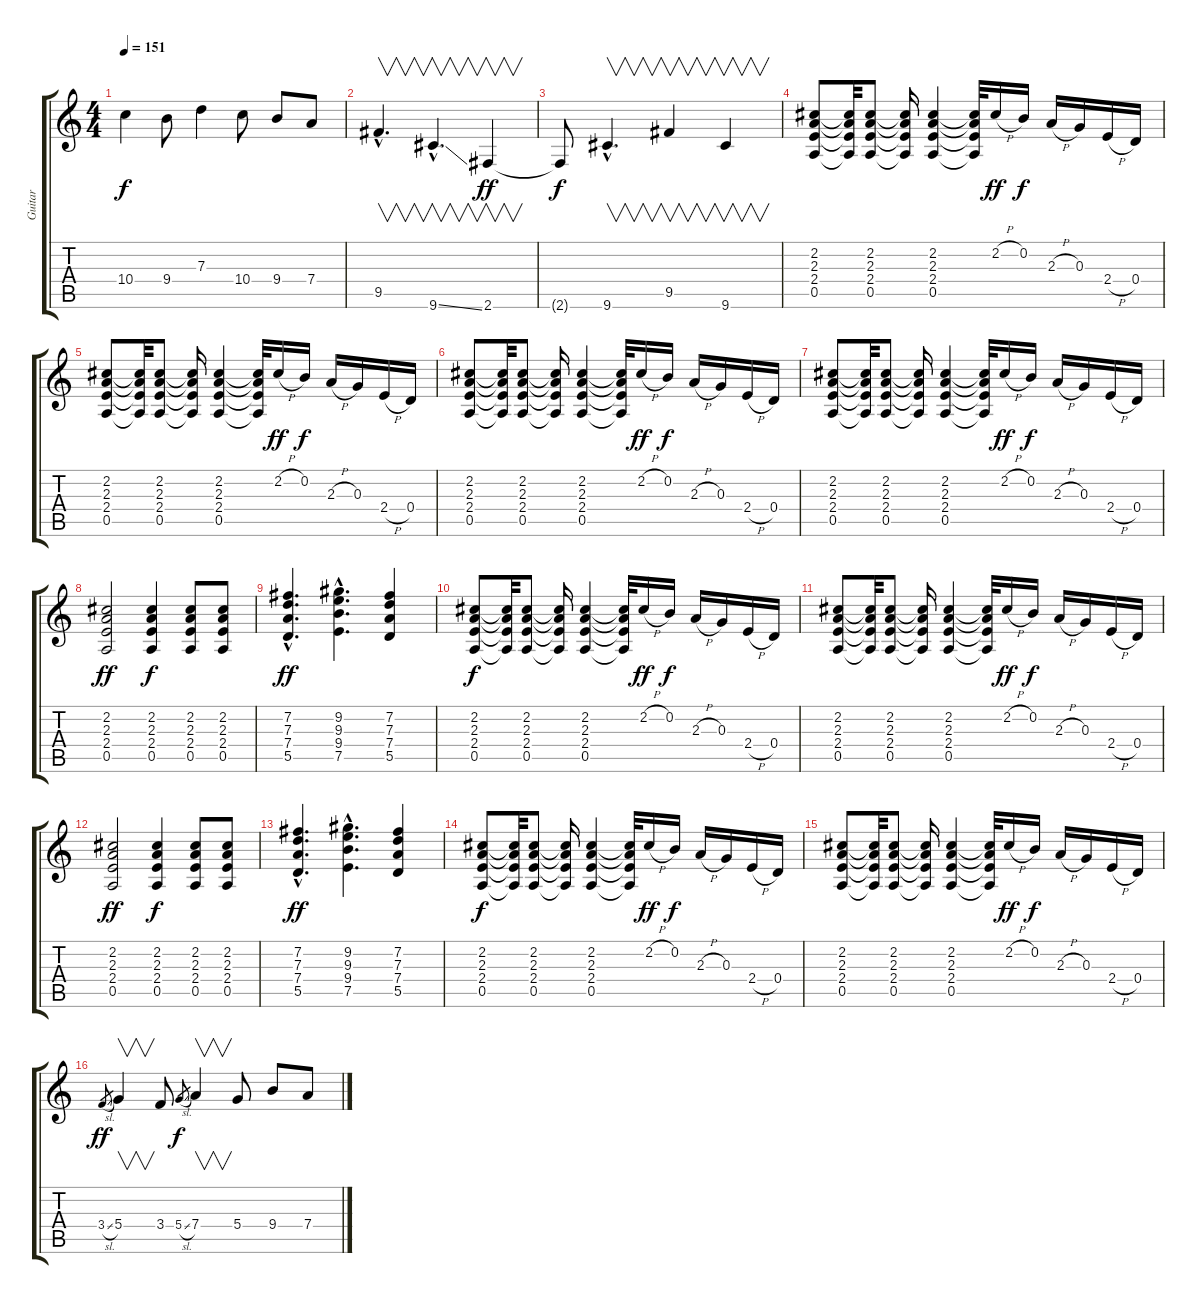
\track ("Guitar" "Guitar") {instrument electricguitarclean}
\staff {score tabs}
\tuning (E4 B3 G3 D3 A2 E2) {hide}
\ts (4 4)
\tempo 151
\clef g2
\ks c
10.4.4{dy f} 9.4.8 7.3.4 10.4.8 9.4.8 7.4.8 |
9.5{hac}.4{v d} 9.6{ss hac}.4{v d} 2.6.4{v dy ff} |
2.6{t}.8{dy f} 9.6{hac}.4{v d} 9.5.4{v} 9.6.4{v} |
(2.2 2.3 2.4 0.5).8 (2.2{t} 2.3{t} 2.4{t} 0.5{t}).32 (2.2 2.3 2.4 0.5).8 (2.2{t} 2.3{t} 2.4{t} 0.5{t}).16 (2.2 2.3 2.4 0.5).4 (2.2{t} 2.3{t} 2.4{t} 0.5{t}).32 2.2{h}.16{dy ff} 0.2.16{dy f} 2.3{h}.16 0.3.16 2.4{h}.16 0.4.16 |
(2.2 2.3 2.4 0.5).8 (2.2{t} 2.3{t} 2.4{t} 0.5{t}).32 (2.2 2.3 2.4 0.5).8 (2.2{t} 2.3{t} 2.4{t} 0.5{t}).16 (2.2 2.3 2.4 0.5).4 (2.2{t} 2.3{t} 2.4{t} 0.5{t}).32 2.2{h}.16{dy ff} 0.2.16{dy f} 2.3{h}.16 0.3.16 2.4{h}.16 0.4.16 |
(2.2 2.3 2.4 0.5).8 (2.2{t} 2.3{t} 2.4{t} 0.5{t}).32 (2.2 2.3 2.4 0.5).8 (2.2{t} 2.3{t} 2.4{t} 0.5{t}).16 (2.2 2.3 2.4 0.5).4 (2.2{t} 2.3{t} 2.4{t} 0.5{t}).32 2.2{h}.16{dy ff} 0.2.16{dy f} 2.3{h}.16 0.3.16 2.4{h}.16 0.4.16 |
(2.2 2.3 2.4 0.5).8 (2.2{t} 2.3{t} 2.4{t} 0.5{t}).32 (2.2 2.3 2.4 0.5).8 (2.2{t} 2.3{t} 2.4{t} 0.5{t}).16 (2.2 2.3 2.4 0.5).4 (2.2{t} 2.3{t} 2.4{t} 0.5{t}).32 2.2{h}.16{dy ff} 0.2.16{dy f} 2.3{h}.16 0.3.16 2.4{h}.16 0.4.16 |
(2.2 2.3 2.4 0.5).2{dy ff} (2.2 2.3 2.4 0.5).4{dy f} (2.2 2.3 2.4 0.5).8 (2.2 2.3 2.4 0.5).8 |
(7.2{hac} 7.3{hac} 7.4{hac} 5.5{hac}).4{d dy ff} (9.2{hac} 9.3{hac} 9.4{hac} 7.5{hac}).4{d} (7.2 7.3 7.4 5.5).4 |
(2.2 2.3 2.4 0.5).8{dy f} (2.2{t} 2.3{t} 2.4{t} 0.5{t}).32 (2.2 2.3 2.4 0.5).8 (2.2{t} 2.3{t} 2.4{t} 0.5{t}).16 (2.2 2.3 2.4 0.5).4 (2.2{t} 2.3{t} 2.4{t} 0.5{t}).32 2.2{h}.16{dy ff} 0.2.16{dy f} 2.3{h}.16 0.3.16 2.4{h}.16 0.4.16 |
(2.2 2.3 2.4 0.5).8 (2.2{t} 2.3{t} 2.4{t} 0.5{t}).32 (2.2 2.3 2.4 0.5).8 (2.2{t} 2.3{t} 2.4{t} 0.5{t}).16 (2.2 2.3 2.4 0.5).4 (2.2{t} 2.3{t} 2.4{t} 0.5{t}).32 2.2{h}.16{dy ff} 0.2.16{dy f} 2.3{h}.16 0.3.16 2.4{h}.16 0.4.16 |
(2.2 2.3 2.4 0.5).2{dy ff} (2.2 2.3 2.4 0.5).4{dy f} (2.2 2.3 2.4 0.5).8 (2.2 2.3 2.4 0.5).8 |
(7.2{hac} 7.3{hac} 7.4{hac} 5.5{hac}).4{d dy ff} (9.2{hac} 9.3{hac} 9.4{hac} 7.5{hac}).4{d} (7.2 7.3 7.4 5.5).4 |
(2.2 2.3 2.4 0.5).8{dy f} (2.2{t} 2.3{t} 2.4{t} 0.5{t}).32 (2.2 2.3 2.4 0.5).8 (2.2{t} 2.3{t} 2.4{t} 0.5{t}).16 (2.2 2.3 2.4 0.5).4 (2.2{t} 2.3{t} 2.4{t} 0.5{t}).32 2.2{h}.16{dy ff} 0.2.16{dy f} 2.3{h}.16 0.3.16 2.4{h}.16 0.4.16 |
(2.2 2.3 2.4 0.5).8 (2.2{t} 2.3{t} 2.4{t} 0.5{t}).32 (2.2 2.3 2.4 0.5).8 (2.2{t} 2.3{t} 2.4{t} 0.5{t}).16 (2.2 2.3 2.4 0.5).4 (2.2{t} 2.3{t} 2.4{t} 0.5{t}).32 2.2{h}.16{dy ff} 0.2.16{dy f} 2.3{h}.16 0.3.16 2.4{h}.16 0.4.16 |
3.4{sl}.8{gr dy ff} 5.4.4{v} 3.4.8 5.4{sl}.8{gr dy f} 7.4.4{v} 5.4.8 9.4.8 7.4.8
